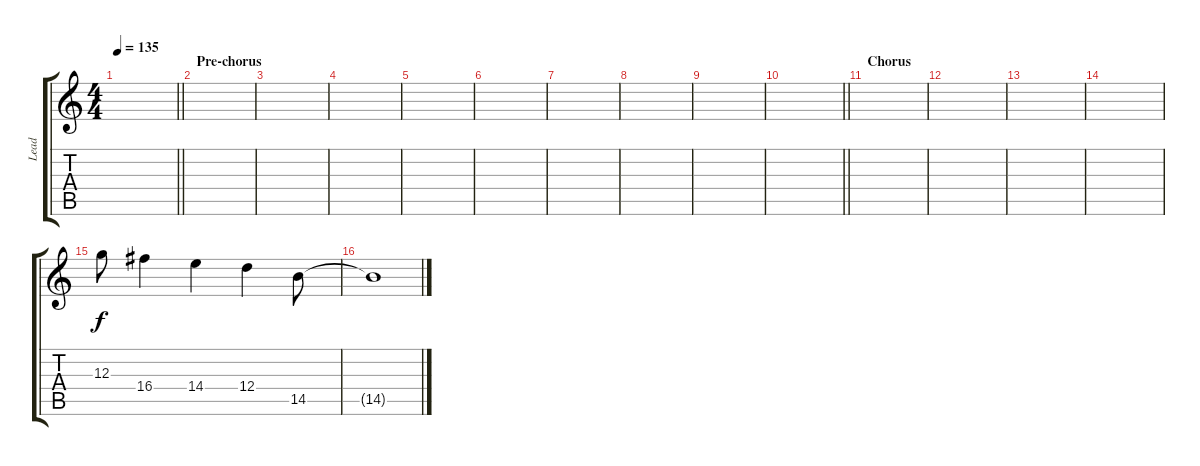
\track ("Lead " "Lead ") {instrument distortionguitar}
\staff {score tabs}
\tuning (E4 B3 G3 D3 A2 E2) {hide}
\ts (4 4)
\tempo 135
\clef g2
\barLineRight lightlight
\ks c
|
\section ("" "Pre-chorus")
|
|
|
|
|
|
|
|
\barLineRight lightlight
|
\section ("" "Chorus")
|
|
|
|
12.3.8{instrument electricguitarjazz} 16.4.4 14.4.4 12.4.4 14.5.8 |
14.5{t}.1
